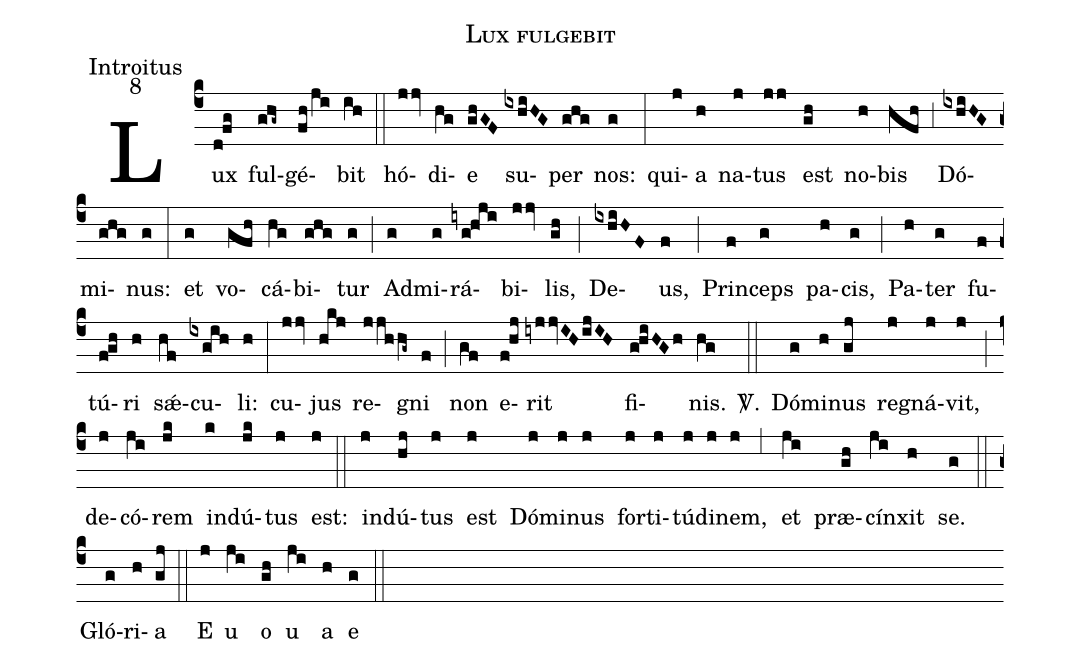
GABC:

name:Lux fulgebit;
office-part:Introitus;
mode:8;
%%
(c4) Lux(d!fg) ful(ghg~)gé(fh/ji)bit(ih) (::) hó(jjv)di(hg)e(ghGF) su(ixhiHG)per(ghg) nos:(g) (:) qui(j)a(h) na(j)tus(jj) est(gh) no(h)bis(hfh) (;3) Dó(ixhiHG)mi(ghg)nus:(g) (:) et(g) vo(gfh)cá(hg)bi(ghg)tur(g) (;) Ad(g)mi(g)rá(iyg!hji)bi(jjv)lis,(gh) (;) De(ixhiHF)us,(f) (;) Prin(f)ceps(g) pa(h)cis,(g) (;) Pa(h)ter(g) fu(f)tú(f!gh)ri(h) s<sp>'ae</sp>(hf)cu(ixgih)li:(h) (:) cu(jjv)jus(hkj) re(jjhhg~)gni(f) (;) non(gf) e(f!hj)rit(iyjjvIH/ijIH) fi(g!hiHGh)nis.(hg) <sp>V/</sp>.(::) Dó(g)mi(h)nus(gj) re(j)gná(j)vit,(j) (;) de(j)có(ji)rem(jk) in(k)dú(jk)tus(j) est:(j) (::) in(j)dú(hj)tus(j) est(j) Dó(j)mi(j)nus(j) for(j)ti(j)tú(j)di(j)nem,(j) (;5) et(ji) præ(gh)cín(ji)xit(h) se.(g) (::) Gló(g)ri(h)a(gj) (::) E(j) u(ji) o(gh) u(ji) a(h) e(g) (::)
